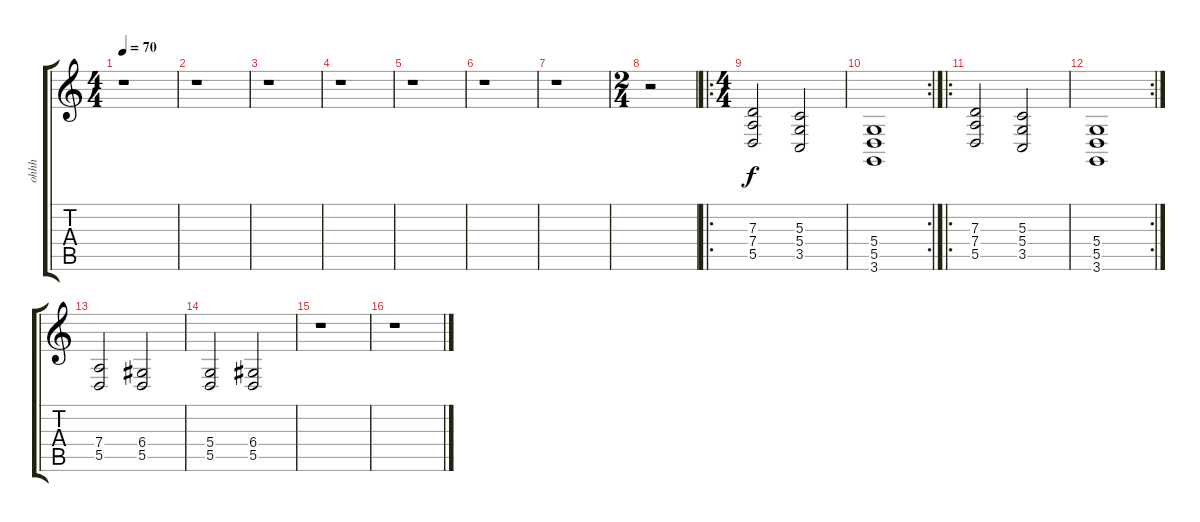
\track ("ohhh" "ohhh") {instrument tremolostrings}
\staff {score tabs}
\tuning (E4 B3 G3 D3 A2 E2) {hide}
\ts (4 4)
\tempo 70
\clef g2
\ks c
r.1{dy f} |
r.1 |
r.1 |
r.1 |
r.1 |
r.1 |
r.1 |
\ts (2 4)
r.2 |
\ro
\ts (4 4)
(7.3 7.4 5.5).2 (5.3 5.4 3.5).2 |
\rc 2
(5.4 5.5 3.6).1 |
\ro
(7.3 7.4 5.5).2 (5.3 5.4 3.5).2 |
\rc 2
(5.4 5.5 3.6).1 |
(7.4 5.5).2 (6.4 5.5).2 |
(5.4 5.5).2 (6.4 5.5).2 |
r.1 |
r.1
